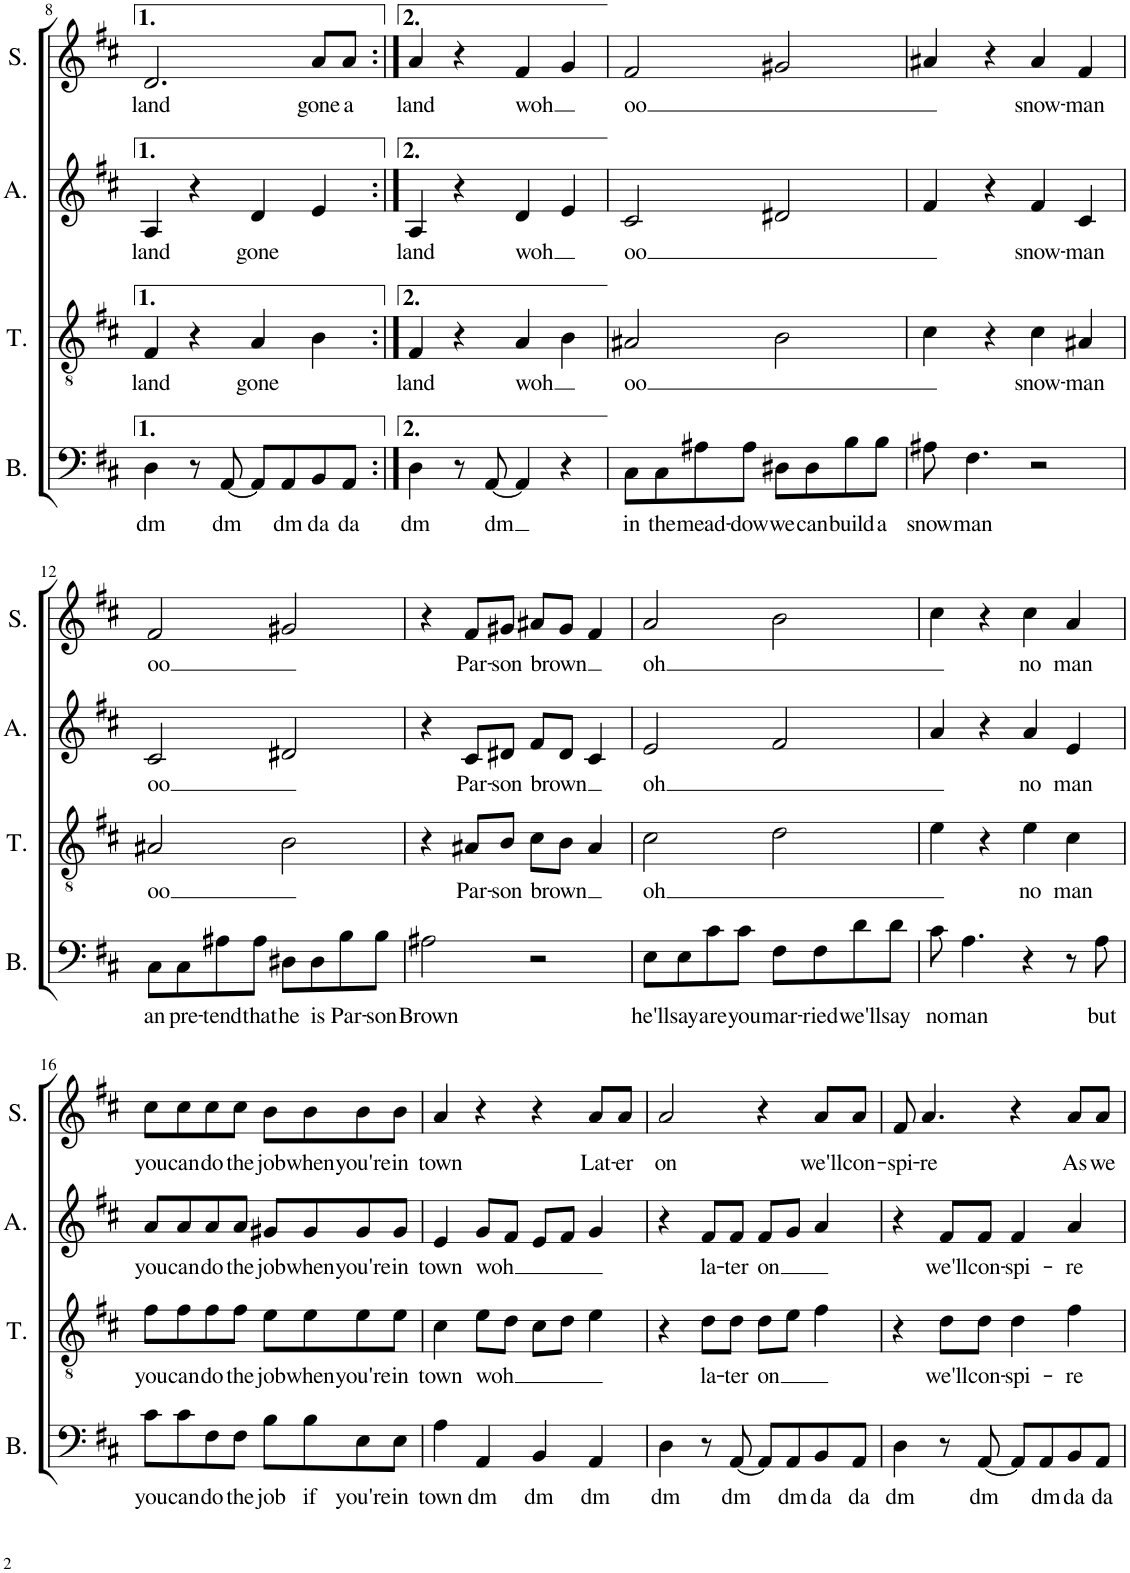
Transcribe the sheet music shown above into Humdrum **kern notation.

**kern	**text	**kern	**text	**kern	**text	**kern	**text
*part4	*part4	*part3	*part3	*part2	*part2	*part1	*part1
*staff4	*staff4	*staff3	*staff3	*staff2	*staff2	*staff1	*staff1
*I"Bass	*	*I"Tenor	*	*I"Alto	*	*I"Soprano	*
*I'B.	*	*I'T.	*	*I'A.	*	*I'S.	*
!!LO:PB:g=z
*clefF4	*	*clefGv2	*	*clefG2	*	*clefG2	*
*k[f#c#]	*	*k[f#c#]	*	*k[f#c#]	*	*k[f#c#]	*
*M4/4	*	*M4/4	*	*M4/4	*	*M4/4	*
=8	=8	=8	=8	=8	=8	=8	=8
!	!LO:LY:b	!	!LO:LY:b	!	!LO:LY:b	!	!LO:LY:b
4D\	dm	4F#/	land	4A/	land	2.d/	land
8r	.	4r	.	4r	.	.	.
!	!LO:LY:b	!	!	!	!	!	!
[8AA/	dm	.	.	.	.	.	.
!	!	!	!LO:LY:b	!	!LO:LY:b	!	!
8AA/L]	.	4A/	gone	4d/	gone	.	.
!	!LO:LY:b	!	!	!	!	!	!
8AA/	dm	.	.	.	.	.	.
!	!LO:LY:b	!	!	!	!	!	!LO:LY:b
8BB/	da	4B\	.	4e/	.	8a/L	gone
!	!LO:LY:b	!	!	!	!	!	!LO:LY:b
8AA/J	da	.	.	.	.	8a/J	a
=9:|!	=9:|!	=9:|!	=9:|!	=9:|!	=9:|!	=9:|!	=9:|!
!	!LO:LY:b	!	!LO:LY:b	!	!LO:LY:b	!	!LO:LY:b
4D\	dm	4F#/	land	4A/	land	4a/	land
8r	.	4r	.	4r	.	4r	.
!	!LO:LY:b	!	!	!	!	!	!
[8AA/	dm	.	.	.	.	.	.
!	!	!	!LO:LY:b	!	!LO:LY:b	!	!LO:LY:b
4AA/]	.	4A/	woh	4d/	woh	4f#/	woh
4r	.	4B\	.	4e/	.	4g/	.
=10	=10	=10	=10	=10	=10	=10	=10
!	!LO:LY:b	!	!LO:LY:b	!	!LO:LY:b	!	!LO:LY:b
8C#\L	in	2A#X/	oo	2c#/	oo	2f#/	oo
!	!LO:LY:b	!	!	!	!	!	!
8C#\	the	.	.	.	.	.	.
!	!LO:LY:b	!	!	!	!	!	!
8A#X\	mead-	.	.	.	.	.	.
!	!LO:LY:b	!	!	!	!	!	!
8A#\J	-dow	.	.	.	.	.	.
!	!LO:LY:b	!	!	!	!	!	!
8D#X\L	we	2B\	.	2d#X/	.	2g#X/	.
!	!LO:LY:b	!	!	!	!	!	!
8D#\	can	.	.	.	.	.	.
!	!LO:LY:b	!	!	!	!	!	!
8B\	build	.	.	.	.	.	.
!	!LO:LY:b	!	!	!	!	!	!
8B\J	a	.	.	.	.	.	.
=11	=11	=11	=11	=11	=11	=11	=11
!	!LO:LY:b	!	!	!	!	!	!
8A#X\	snow	4c#\	.	4f#/	.	4a#X/	.
!	!LO:LY:b	!	!	!	!	!	!
4.F#\	man	.	.	.	.	.	.
.	.	4r	.	4r	.	4r	.
!	!	!	!LO:LY:b	!	!LO:LY:b	!	!LO:LY:b
2r	.	4c#\	snow-	4f#/	snow-	4a#/	snow-
!	!	!	!LO:LY:b	!	!LO:LY:b	!	!LO:LY:b
.	.	4A#X/	-man	4c#/	-man	4f#/	-man
!!LO:LB:g=z
=12	=12	=12	=12	=12	=12	=12	=12
!	!LO:LY:b	!	!LO:LY:b	!	!LO:LY:b	!	!LO:LY:b
8C#\L	an	2A#X/	oo	2c#/	oo	2f#/	oo
!	!LO:LY:b	!	!	!	!	!	!
8C#\	pre-	.	.	.	.	.	.
!	!LO:LY:b	!	!	!	!	!	!
8A#X\	-tend	.	.	.	.	.	.
!	!LO:LY:b	!	!	!	!	!	!
8A#\J	that	.	.	.	.	.	.
!	!LO:LY:b	!	!	!	!	!	!
8D#X\L	he	2B\	.	2d#X/	.	2g#X/	.
!	!LO:LY:b	!	!	!	!	!	!
8D#\	is	.	.	.	.	.	.
!	!LO:LY:b	!	!	!	!	!	!
8B\	Par-	.	.	.	.	.	.
!	!LO:LY:b	!	!	!	!	!	!
8B\J	-son	.	.	.	.	.	.
=13	=13	=13	=13	=13	=13	=13	=13
!	!LO:LY:b	!	!	!	!	!	!
2A#X\	Brown	4r	.	4r	.	4r	.
!	!	!	!LO:LY:b	!	!LO:LY:b	!	!LO:LY:b
.	.	8A#X/L	Par-	8c#/L	Par-	8f#/L	Par-
!	!	!	!LO:LY:b	!	!LO:LY:b	!	!LO:LY:b
.	.	8B/J	-son	8d#X/J	-son	8g#X/J	-son
!	!	!	!LO:LY:b	!	!LO:LY:b	!	!LO:LY:b
2r	.	8c#\L	brown	8f#/L	brown	8a#X/L	brown
.	.	8B\J	.	8d#/J	.	8g#/J	.
.	.	4A#/	.	4c#/	.	4f#/	.
=14	=14	=14	=14	=14	=14	=14	=14
!	!LO:LY:b	!	!LO:LY:b	!	!LO:LY:b	!	!LO:LY:b
8E\L	he'll	2c#\	oh	2e/	oh	2a/	oh
!	!LO:LY:b	!	!	!	!	!	!
8E\	say	.	.	.	.	.	.
!	!LO:LY:b	!	!	!	!	!	!
8c#\	are	.	.	.	.	.	.
!	!LO:LY:b	!	!	!	!	!	!
8c#\J	you	.	.	.	.	.	.
!	!LO:LY:b	!	!	!	!	!	!
8F#\L	mar-	2d\	.	2f#/	.	2b\	.
!	!LO:LY:b	!	!	!	!	!	!
8F#\	-ried	.	.	.	.	.	.
!	!LO:LY:b	!	!	!	!	!	!
8d\	we'll	.	.	.	.	.	.
!	!LO:LY:b	!	!	!	!	!	!
8d\J	say	.	.	.	.	.	.
=15	=15	=15	=15	=15	=15	=15	=15
!	!LO:LY:b	!	!	!	!	!	!
8c#\	no	4e\	.	4a/	.	4cc#\	.
!	!LO:LY:b	!	!	!	!	!	!
4.A\	man	.	.	.	.	.	.
.	.	4r	.	4r	.	4r	.
!	!	!	!LO:LY:b	!	!LO:LY:b	!	!LO:LY:b
4r	.	4e\	no	4a/	no	4cc#\	no
!	!	!	!LO:LY:b	!	!LO:LY:b	!	!LO:LY:b
8r	.	4c#\	man	4e/	man	4a/	man
!	!LO:LY:b	!	!	!	!	!	!
8A\	but	.	.	.	.	.	.
!!LO:LB:g=z
=16	=16	=16	=16	=16	=16	=16	=16
!	!LO:LY:b	!	!LO:LY:b	!	!LO:LY:b	!	!LO:LY:b
8c#\L	you	8f#\L	you	8a/L	you	8cc#\L	you
!	!LO:LY:b	!	!LO:LY:b	!	!LO:LY:b	!	!LO:LY:b
8c#\	can	8f#\	can	8a/	can	8cc#\	can
!	!LO:LY:b	!	!LO:LY:b	!	!LO:LY:b	!	!LO:LY:b
8F#\	do	8f#\	do	8a/	do	8cc#\	do
!	!LO:LY:b	!	!LO:LY:b	!	!LO:LY:b	!	!LO:LY:b
8F#\J	the	8f#\J	the	8a/J	the	8cc#\J	the
!	!LO:LY:b	!	!LO:LY:b	!	!LO:LY:b	!	!LO:LY:b
8B\L	job	8e\L	job	8g#X/L	job	8b\L	job
!	!LO:LY:b	!	!LO:LY:b	!	!LO:LY:b	!	!LO:LY:b
8B\	if	8e\	when	8g#/	when	8b\	when
!	!LO:LY:b	!	!LO:LY:b	!	!LO:LY:b	!	!LO:LY:b
8E\	you're	8e\	you're	8g#/	you're	8b\	you're
!	!LO:LY:b	!	!LO:LY:b	!	!LO:LY:b	!	!LO:LY:b
8E\J	in	8e\J	in	8g#/J	in	8b\J	in
=17	=17	=17	=17	=17	=17	=17	=17
!	!LO:LY:b	!	!LO:LY:b	!	!LO:LY:b	!	!LO:LY:b
4A\	town	4c#\	town	4e/	town	4a/	town
!	!LO:LY:b	!	!LO:LY:b	!	!LO:LY:b	!	!
4AA/	dm	8e\L	woh	8g/L	woh	4r	.
.	.	8d\J	.	8f#/J	.	.	.
!	!LO:LY:b	!	!	!	!	!	!
4BB/	dm	8c#\L	.	8e/L	.	4r	.
.	.	8d\J	.	8f#/J	.	.	.
!	!LO:LY:b	!	!	!	!	!	!LO:LY:b
4AA/	dm	4e\	.	4g/	.	8a/L	Lat-
!	!	!	!	!	!	!	!LO:LY:b
.	.	.	.	.	.	8a/J	-er
=18	=18	=18	=18	=18	=18	=18	=18
!	!LO:LY:b	!	!	!	!	!	!LO:LY:b
4D\	dm	4r	.	4r	.	2a/	on
!	!	!	!LO:LY:b	!	!LO:LY:b	!	!
8r	.	8d\L	la-	8f#/L	la-	.	.
!	!LO:LY:b	!	!LO:LY:b	!	!LO:LY:b	!	!
[8AA/	dm	8d\J	-ter	8f#/J	-ter	.	.
!	!	!	!LO:LY:b	!	!LO:LY:b	!	!
8AA/L]	.	8d\L	on	8f#/L	on	4r	.
!	!LO:LY:b	!	!	!	!	!	!
8AA/	dm	8e\J	.	8g/J	.	.	.
!	!LO:LY:b	!	!	!	!	!	!LO:LY:b
8BB/	da	4f#\	.	4a/	.	8a/L	we'll
!	!LO:LY:b	!	!	!	!	!	!LO:LY:b
8AA/J	da	.	.	.	.	8a/J	con-
=19	=19	=19	=19	=19	=19	=19	=19
!	!LO:LY:b	!	!	!	!	!	!LO:LY:b
4D\	dm	4r	.	4r	.	8f#/	-spi-
!	!	!	!	!	!	!	!LO:LY:b
.	.	.	.	.	.	4.a/	-re
!	!	!	!LO:LY:b	!	!LO:LY:b	!	!
8r	.	8d\L	we'll	8f#/L	we'll	.	.
!	!LO:LY:b	!	!LO:LY:b	!	!LO:LY:b	!	!
[8AA/	dm	8d\J	con-	8f#/J	con-	.	.
!	!	!	!LO:LY:b	!	!LO:LY:b	!	!
8AA/L]	.	4d\	-spi-	4f#/	-spi-	4r	.
!	!LO:LY:b	!	!	!	!	!	!
8AA/	dm	.	.	.	.	.	.
!	!LO:LY:b	!	!LO:LY:b	!	!LO:LY:b	!	!LO:LY:b
8BB/	da	4f#\	-re	4a/	-re	8a/L	As
!	!LO:LY:b	!	!	!	!	!	!LO:LY:b
8AA/J	da	.	.	.	.	8a/J	we
=	=	=	=	=	=	=	=
*-	*-	*-	*-	*-	*-	*-	*-
